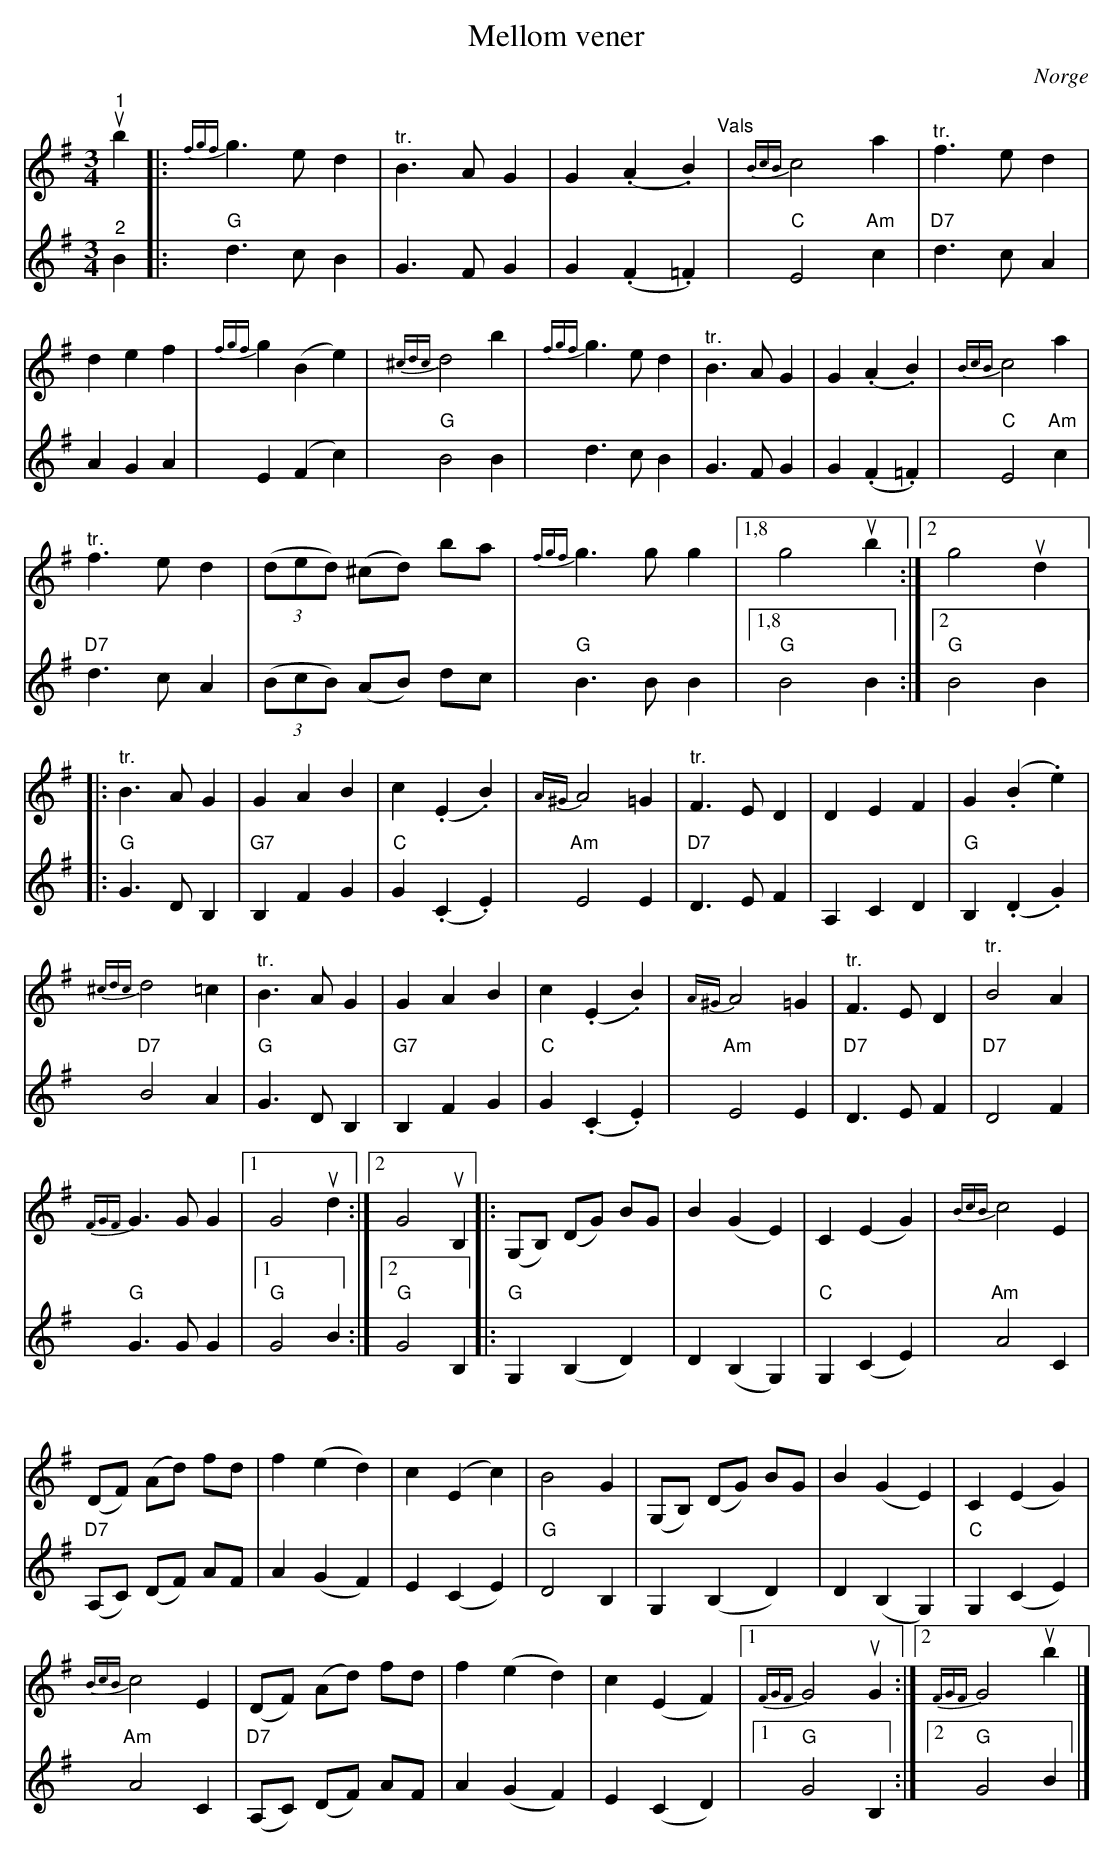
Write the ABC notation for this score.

X:1
T:Mellom vener
O:Norge
L:1/4
M:3/4
K:G
V:1
"^1"u b |:{fgf} g3/2 e/ d |"^tr." B3/2 A/ G | G (.A .B)"^Vals" |{BcB} c2 a |"^tr." f3/2 e/ d |
d e f |{fgf} g (B e) |{^cdc} d2 b |{fgf} g3/2 e/ d |"^tr." B3/2 A/ G | G (.A .B) |{BcB} c2 a |
"^tr." f3/2 e/ d | (3(d/e/d/) (^c/d/) b/a/ |{fgf} g3/2 g/ g |1,8 g2u b :|2 g2u d |:
"^tr." B3/2 A/ G | G A B | c (.E .B) |{A^G} A2 =G |"^tr." F3/2 E/ D | D E F | G (.B .e) |
{^cdc} d2 =c |"^tr." B3/2 A/ G | G A B | c (.E .B) |{A^G} A2 =G |"^tr." F3/2 E/ D |"^tr." B2 A |
{FGF} G3/2 G/ G |1 G2u d :|2 G2u B, |: (G,/B,/) (D/G/) B/G/ | B (G E) | C (E G) |{BcB} c2 E |
(D/F/) (A/d/) f/d/ | f (e d) | c (E c) | B2 G | (G,/B,/) (D/G/) B/G/ | B (G E) | C (E G) |
{BcB} c2 E | (D/F/) (A/d/) f/d/ | f (e d) | c (E F) |1{FGF} G2u G :|2{FGF} G2u b |]
V:2
"^2" B |:"G" d3/2 c/ B | G3/2 F/ G | G (.F .=F) |"C" E2"Am" c |"D7" d3/2 c/ A | A G A |
E (F c) |"G" B2 B | d3/2 c/ B | G3/2 F/ G | G (.F .=F) |"C" E2"Am" c |"D7" d3/2 c/ A |
(3(B/c/B/) (A/B/) d/c/ |"G" B3/2 B/ B |1,8"G" B2 B :|2"G" B2 B |:"G" G3/2 D/ B, |
"G7" B, F G |"C" G (.C .E) |"Am" E2 E |"D7" D3/2 E/ F | A, C D |"G" B, (.D .G) |"D7" B2 A |
"G" G3/2 D/ B, |"G7" B, F G |"C" G (.C .E) |"Am" E2 E |"D7" D3/2 E/ F |"D7" D2 F |
"G" G3/2 G/ G |1"G" G2 B :|2"G" G2 B, |:"G" G, (B, D) | D (B, G,) |"C" G, (C E) |"Am" A2 C |
"D7" (A,/C/) (D/F/) A/F/ | A (G F) | E (C E) |"G" D2 B, | G, (B, D) | D (B, G,) |"C" G, (C E) |
"Am" A2 C |"D7" (A,/C/) (D/F/) A/F/ | A (G F) | E (C D) |1"G" G2 B, :|2"G" G2 B |]
